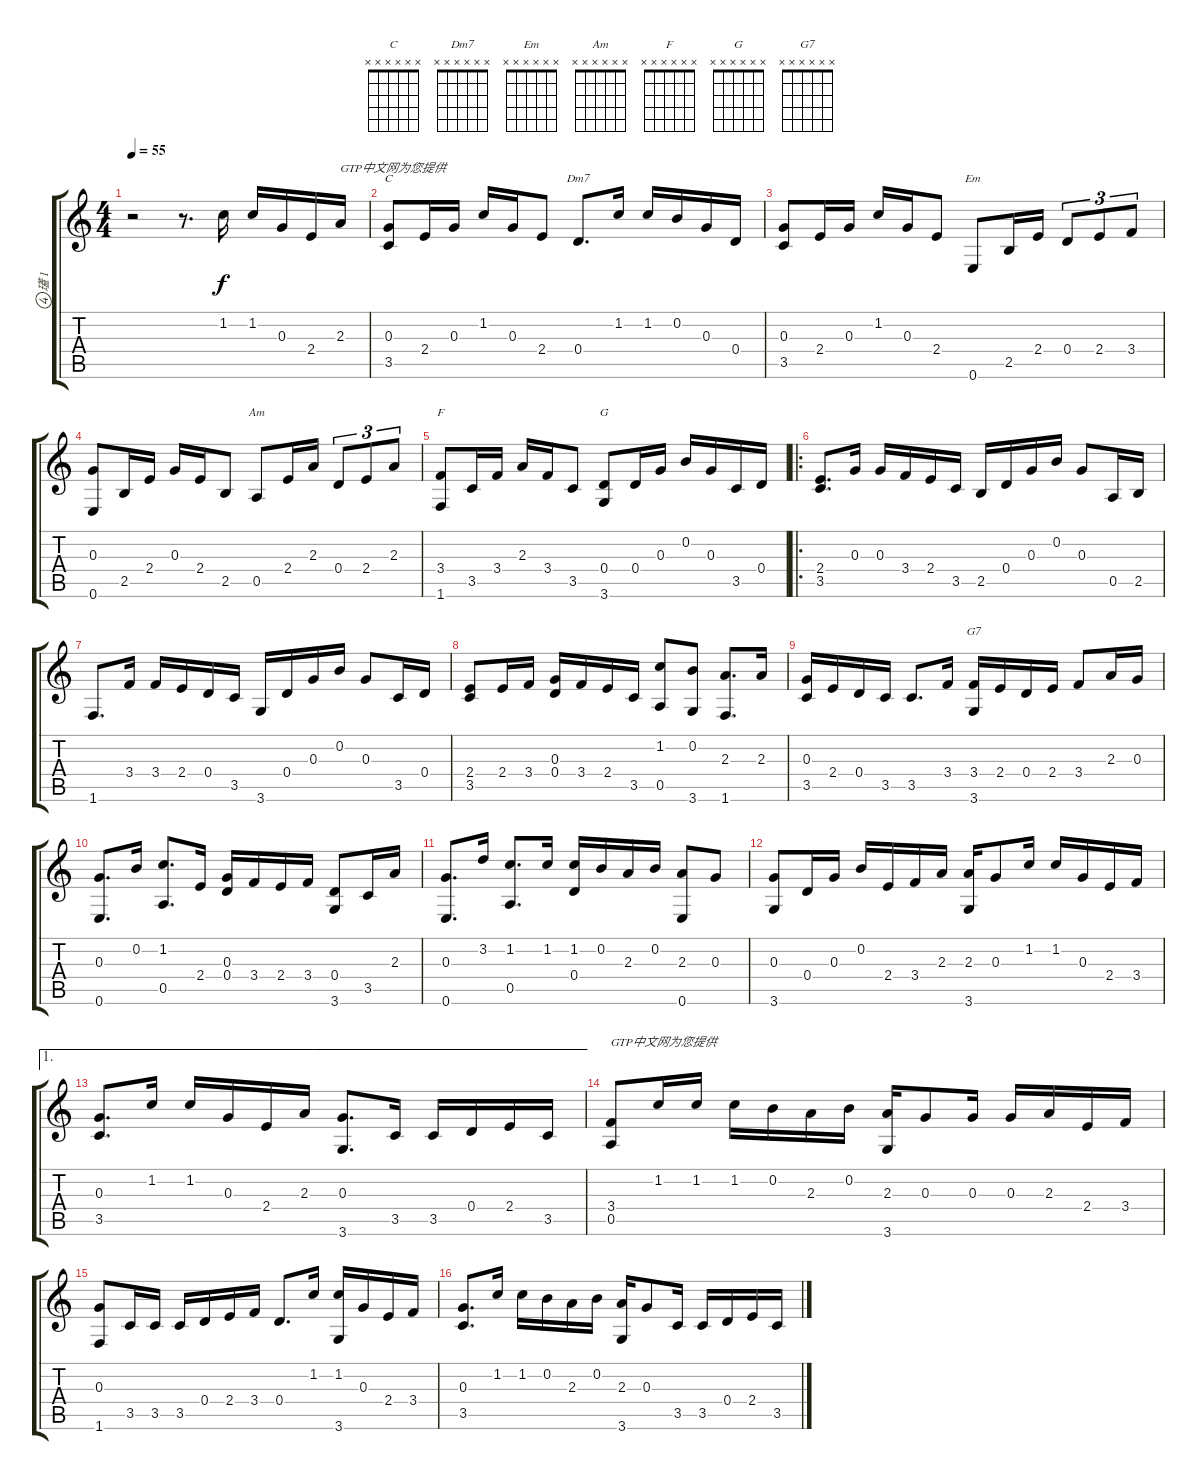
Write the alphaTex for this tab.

\track ("瓂 1" "瓂 1") {instrument acousticguitarnylon}
\staff {score tabs}
\tuning (E4 B3 G3 D3 A2 E2) {hide}
\chord ("C" x x x x x x)
\chord ("Dm7" x x x x x x)
\chord ("Em" x x x x x x)
\chord ("Am" x x x x x x)
\chord ("F" x x x x x x)
\chord ("G" x x x x x x)
\chord ("G7" x x x x x x)
\ts (4 4)
\tempo 55
\clef g2
\ks c
r.2{dy f instrument acousticguitarnylon} r.8{d} 1.2.16 1.2.16 0.3.16 2.4.16 2.3.16{txt "GTP中文网为您提供"} |
(0.3 3.5).8{ch "C"} 2.4.16 0.3.16 1.2.16 0.3.16 2.4.8 0.4.8{d ch "Dm7"} 1.2.16 1.2.16 0.2.16 0.3.16 0.4.16 |
(0.3 3.5).8 2.4.16 0.3.16 1.2.16 0.3.16 2.4.8 0.6.8{ch "Em"} 2.5.16 2.4.16 0.4.8{tu (3 2)} 2.4.8{tu (3 2)} 3.4.8{tu (3 2)} |
(0.3 0.6).8 2.5.16 2.4.16 0.3.16 2.4.16 2.5.8 0.5.8{ch "Am"} 2.4.16 2.3.16 0.4.8{tu (3 2)} 2.4.8{tu (3 2)} 2.3.8{tu (3 2)} |
(3.4 1.6).8{ch "F"} 3.5.16 3.4.16 2.3.16 3.4.16 3.5.8 (0.4 3.6).8{ch "G"} 0.4.16 0.3.16 0.2.16 0.3.16 3.5.16 0.4.16 |
\ro
(2.4 3.5).8{d} 0.3.16 0.3.16 3.4.16 2.4.16 3.5.16 2.5.16 0.4.16 0.3.16 0.2.16 0.3.8 0.5.16 2.5.16 |
1.6.8{d} 3.4.16 3.4.16 2.4.16 0.4.16 3.5.16 3.6.16 0.4.16 0.3.16 0.2.16 0.3.8 3.5.16 0.4.16 |
(2.4 3.5).8 2.4.16 3.4.16 (0.3 0.4).16 3.4.16 2.4.16 3.5.16 (1.2 0.5).8 (0.2 3.6).8 (2.3 1.6).8{d} 2.3.16 |
(0.3 3.5).16 2.4.16 0.4.16 3.5.16 3.5.8{d} 3.4.16 (3.4 3.6).16{ch "G7"} 2.4.16 0.4.16 2.4.16 3.4.8 2.3.16 0.3.16 |
(0.3 0.6).8{d} 0.2.16 (1.2 0.5).8{d} 2.4.16 (0.3 0.4).16 3.4.16 2.4.16 3.4.16 (0.4 3.6).8 3.5.16 2.3.16 |
(0.3 0.6).8{d} 3.2.16 (1.2 0.5).8{d} 1.2.16 (1.2 0.4).16 0.2.16 2.3.16 0.2.16 (2.3 0.6).8 0.3.8 |
(0.3 3.6).8 0.4.16 0.3.16 0.2.16 2.4.16 3.4.16 2.3.16 (2.3 3.6).16 0.3.8 1.2.16 1.2.16 0.3.16 2.4.16 3.4.16 |
\ae 1
(0.3 3.5).8{d} 1.2.16 1.2.16 0.3.16 2.4.16 2.3.16 (0.3 3.6).8{d} 3.5.16 3.5.16 0.4.16 2.4.16 3.5.16 |
(3.4 0.5).8{txt "GTP中文网为您提供"} 1.2.16 1.2.16 1.2.16 0.2.16 2.3.16 0.2.16 (2.3 3.6).16 0.3.8 0.3.16 0.3.16 2.3.16 2.4.16 3.4.16 |
(0.3 1.6).8 3.5.16 3.5.16 3.5.16 0.4.16 2.4.16 3.4.16 0.4.8{d} 1.2.16 (1.2 3.6).16 0.3.16 2.4.16 3.4.16 |
(0.3 3.5).8{d} 1.2.16 1.2.16 0.2.16 2.3.16 0.2.16 (2.3 3.6).16 0.3.8 3.5.16 3.5.16 0.4.16 2.4.16 3.5.16
